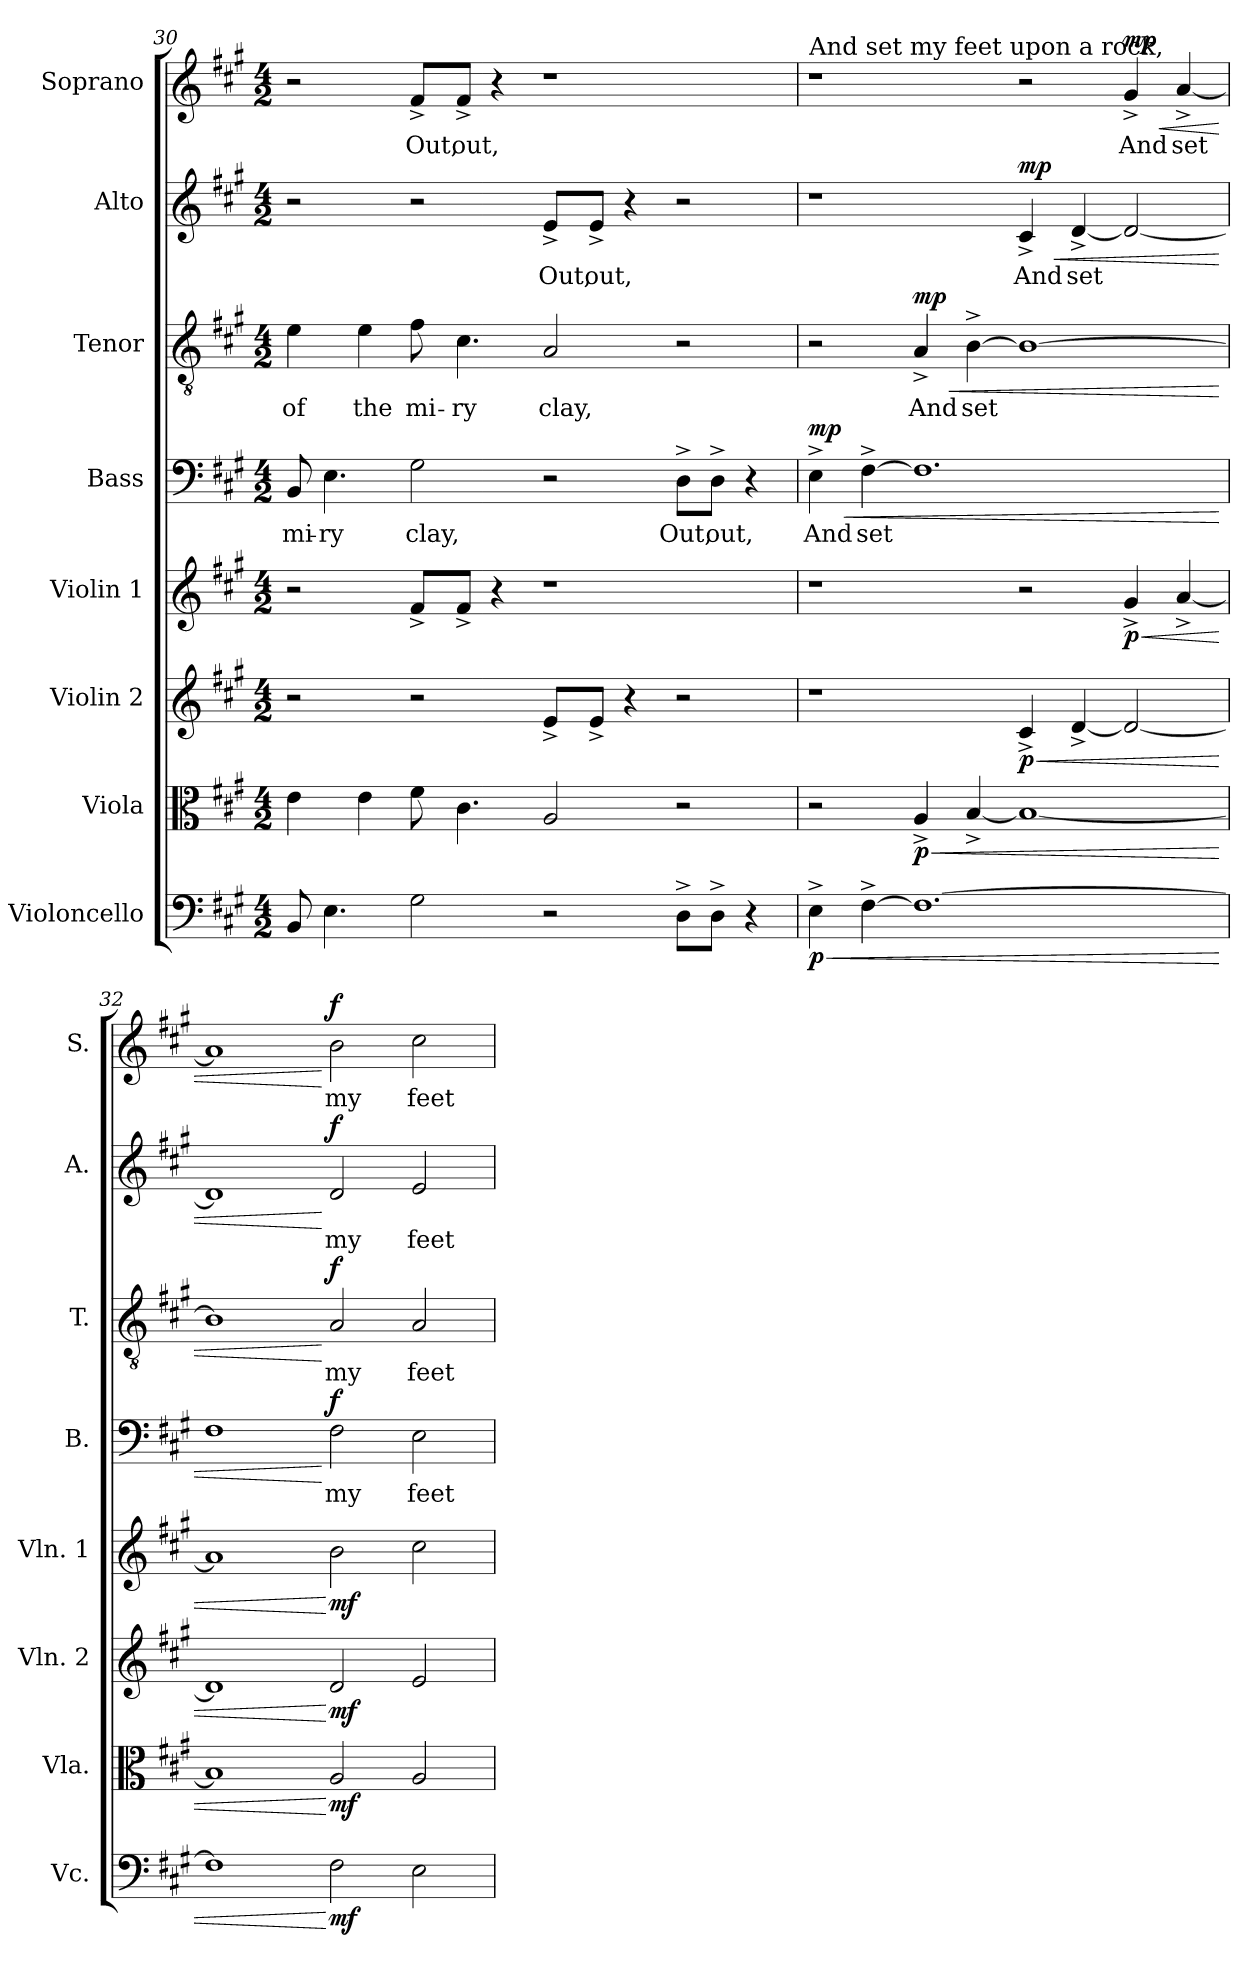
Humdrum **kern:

**kern	**dynam	**kern	**dynam	**kern	**dynam	**kern	**dynam	**kern	**text	**dynam	**kern	**text	**dynam	**kern	**text	**dynam	**kern	**text	**dynam
*part8	*part8	*part7	*part7	*part6	*part6	*part5	*part5	*part4	*part4	*part4	*part3	*part3	*part3	*part2	*part2	*part2	*part1	*part1	*part1
*staff8	*staff8	*staff7	*staff7	*staff6	*staff6	*staff5	*staff5	*staff4	*staff4	*staff4	*staff3	*staff3	*staff3	*staff2	*staff2	*staff2	*staff1	*staff1	*staff1
*I"Violoncello	*	*I"Viola	*	*I"Violin 2	*	*I"Violin 1	*	*I"Bass	*	*	*I"Tenor	*	*	*I"Alto	*	*	*I"Soprano	*	*
*I'Vc.	*	*I'Vla.	*	*I'Vln. 2	*	*I'Vln. 1	*	*I'B.	*	*	*I'T.	*	*	*I'A.	*	*	*I'S.	*	*
!!LO:PB:g=z
*clefF4	*	*clefC3	*	*clefG2	*	*clefG2	*	*clefF4	*	*	*clefGv2	*	*	*clefG2	*	*	*clefG2	*	*
*k[f#c#g#]	*	*k[f#c#g#]	*	*k[f#c#g#]	*	*k[f#c#g#]	*	*k[f#c#g#]	*	*	*k[f#c#g#]	*	*	*k[f#c#g#]	*	*	*k[f#c#g#]	*	*
*M4/2	*	*M4/2	*	*M4/2	*	*M4/2	*	*M4/2	*	*	*M4/2	*	*	*M4/2	*	*	*M4/2	*	*
=30	=30	=30	=30	=30	=30	=30	=30	=30	=30	=30	=30	=30	=30	=30	=30	=30	=30	=30	=30
8BB/	.	4e\	.	2r	.	2r	.	8BB/	mi-	.	4e\	of	.	2r	.	.	2r	.	.
4.E\	.	.	.	.	.	.	.	4.E\	-ry	.	.	.	.	.	.	.	.	.	.
.	.	4e\	.	.	.	.	.	.	.	.	4e\	the	.	.	.	.	.	.	.
2G#\	.	8f#\	.	2r	.	8f#^/L	.	2G#\	clay,	.	8f#\	mi-	.	2r	.	.	8f#^/L	Out,	.
.	.	4.c#\	.	.	.	8f#^/J	.	.	.	.	4.c#\	-ry	.	.	.	.	8f#^/J	out,	.
.	.	.	.	.	.	4r	.	.	.	.	.	.	.	.	.	.	4r	.	.
2r	.	2A/	.	8e^/L	.	1r	.	2r	.	.	2A/	clay,	.	8e^/L	Out,	.	1r	.	.
.	.	.	.	8e^/J	.	.	.	.	.	.	.	.	.	8e^/J	out,	.	.	.	.
.	.	.	.	4r	.	.	.	.	.	.	.	.	.	4r	.	.	.	.	.
8D^\L	.	2r	.	2r	.	.	.	8D^\L	Out,	.	2r	.	.	2r	.	.	.	.	.
8D^\J	.	.	.	.	.	.	.	8D^\J	out,	.	.	.	.	.	.	.	.	.	.
4r	.	.	.	.	.	.	.	4r	.	.	.	.	.	.	.	.	.	.	.
=31	=31	=31	=31	=31	=31	=31	=31	=31	=31	=31	=31	=31	=31	=31	=31	=31	=31	=31	=31
!	!	!	!	!	!	!	!	!	!	!	!	!	!	!	!	!	!LO:TX:a:t=And set my feet upon a rock,	!	!
!	!LO:HP:b	!	!	!	!	!	!	!	!	!LO:HP:b	!	!	!	!	!	!	!	!	!
!	!LO:DY:n=1:b	!	!	!	!	!	!	!	!	!LO:DY:n=1:b	!	!	!	!	!	!	!	!	!
4E^\	< p	2r	.	1r	.	1r	.	4E^\	And	< mp	2r	.	.	1r	.	.	1r	.	.
[4F#^\	.	.	.	.	.	.	.	[4F#^\	set	.	.	.	.	.	.	.	.	.	.
!	!	!	!LO:HP:b	!	!	!	!	!	!	!	!	!	!LO:HP:b	!	!	!	!	!	!
!	!	!	!LO:DY:n=1:b	!	!	!	!	!	!	!	!	!	!LO:DY:n=1:b	!	!	!	!	!	!
1.F#_	.	4A^/	< p	.	.	.	.	1.F#]	.	.	4A^/	And	< mp	.	.	.	.	.	.
.	.	[4B^/	.	.	.	.	.	.	.	.	[4B^\	set	.	.	.	.	.	.	.
!	!	!	!	!	!LO:HP:b	!	!	!	!	!	!	!	!	!	!	!LO:HP:b	!	!	!
!	!	!	!	!	!LO:DY:n=1:b	!	!	!	!	!	!	!	!	!	!	!LO:DY:n=1:b	!	!	!
.	.	1B_	.	4c#^/	< p	2r	.	.	.	.	1B_	.	.	4c#^/	And	< mp	2r	.	.
.	.	.	.	[4d^/	.	.	.	.	.	.	.	.	.	[4d^/	set	.	.	.	.
!	!	!	!	!	!	!	!LO:HP:b	!	!	!	!	!	!	!	!	!	!	!	!LO:HP:b
!	!	!	!	!	!	!	!LO:DY:n=1:b	!	!	!	!	!	!	!	!	!	!	!	!LO:DY:n=1:b
.	.	.	.	2d/_	.	4g#^/	< p	.	.	.	.	.	.	2d/_	.	.	4g#^/	And	< mp
.	.	.	.	.	.	[4a^/	.	.	.	.	.	.	.	.	.	.	[4a^/	set	.
=32	=32	=32	=32	=32	=32	=32	=32	=32	=32	=32	=32	=32	=32	=32	=32	=32	=32	=32	=32
1F#]	.	1B]	.	1d]	.	1a]	.	1F#	.	.	1B]	.	.	1d]	.	.	1a]	.	.
!	!LO:DY:n=1:b	!	!LO:DY:n=1:b	!	!LO:DY:n=1:b	!	!LO:DY:n=1:b	!	!	!LO:DY:n=1:b	!	!	!LO:DY:n=1:b	!	!	!LO:DY:n=1:b	!	!	!LO:DY:n=1:b
2F#\	[ mf	2A/	[ mf	2d/	[ mf	2b\	[ mf	2F#\	my	[ f	2A/	my	[ f	2d/	my	[ f	2b\	my	[ f
2E\	.	2A/	.	2e/	.	2cc#\	.	2E\	feet	.	2A/	feet	.	2e/	feet	.	2cc#\	feet	.
=	=	=	=	=	=	=	=	=	=	=	=	=	=	=	=	=	=	=	=
*-	*-	*-	*-	*-	*-	*-	*-	*-	*-	*-	*-	*-	*-	*-	*-	*-	*-	*-	*-
